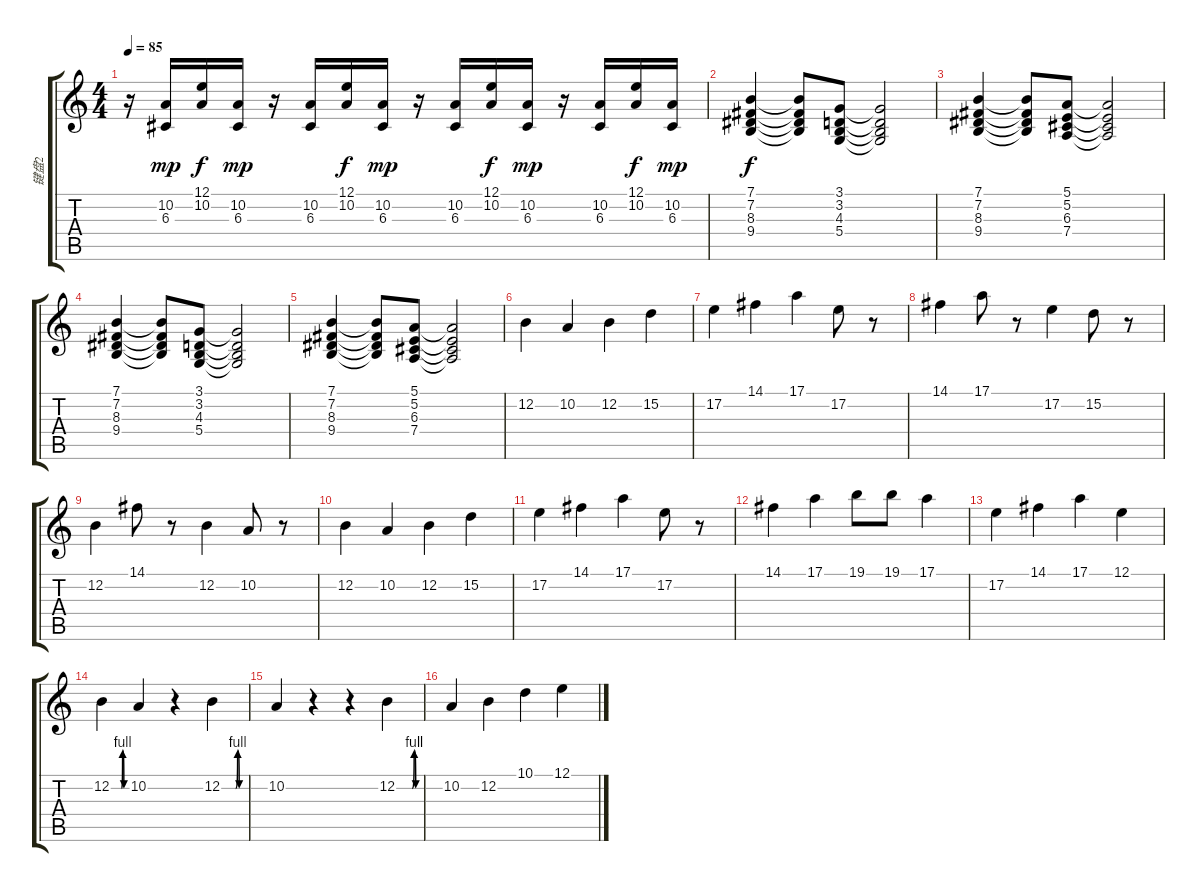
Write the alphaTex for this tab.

\track ("键盘2" "键盘2") {instrument panflute}
\staff {score tabs}
\tuning (E4 B3 G3 D3 A2 E2) {hide}
\ts (4 4)
\tempo 85
\clef g2
\ks c
r.16{dy mp} (10.2 6.3).16 (12.1 10.2).16{dy f} (10.2 6.3).16{dy mp} r.16 (10.2 6.3).16 (12.1 10.2).16{dy f} (10.2 6.3).16{dy mp} r.16 (10.2 6.3).16 (12.1 10.2).16{dy f} (10.2 6.3).16{dy mp} r.16 (10.2 6.3).16 (12.1 10.2).16{dy f} (10.2 6.3).16{dy mp} |
(7.1 7.2 8.3 9.4).4{dy f volume 7 instrument choiraahs} (7.1{t} 7.2{t} 8.3{t} 9.4{t}).8 (3.1 3.2 4.3 5.4).8 (3.1{t} 3.2{t} 4.3{t} 5.4{t}).2 |
(7.1 7.2 8.3 9.4).4 (7.1{t} 7.2{t} 8.3{t} 9.4{t}).8 (5.1 5.2 6.3 7.4).8 (5.1{t} 5.2{t} 6.3{t} 7.4{t}).2 |
(7.1 7.2 8.3 9.4).4{volume 7 instrument choiraahs} (7.1{t} 7.2{t} 8.3{t} 9.4{t}).8 (3.1 3.2 4.3 5.4).8 (3.1{t} 3.2{t} 4.3{t} 5.4{t}).2 |
(7.1 7.2 8.3 9.4).4 (7.1{t} 7.2{t} 8.3{t} 9.4{t}).8 (5.1 5.2 6.3 7.4).8 (5.1{t} 5.2{t} 6.3{t} 7.4{t}).2 |
12.2.4{volume 13 instrument panflute} 10.2.4 12.2.4 15.2.4 |
17.2.4 14.1.4 17.1.4 17.2.8 r.8 |
14.1.4 17.1.8 r.8 17.2.4 15.2.8 r.8 |
12.2.4 14.1.8 r.8 12.2.4 10.2.8 r.8 |
12.2.4{volume 13 instrument panflute} 10.2.4 12.2.4 15.2.4 |
17.2.4 14.1.4 17.1.4 17.2.8 r.8 |
14.1.4 17.1.4 19.1.8 19.1.8 17.1.4 |
17.2.4 14.1.4 17.1.4 12.1.4 |
12.2{be (custom 0 0 35 0 40 0 44 4 49 0 60 0)}.4 10.2.4 r.4 12.2{be (custom 0 0 36 0 41 4 45 0 60 0)}.4 |
10.2.4 r.4 r.4 12.2{be (custom 0 0 30 0 40 0 45 4 49 0 60 0)}.4 |
10.2.4 12.2.4 10.1.4 12.1.4
